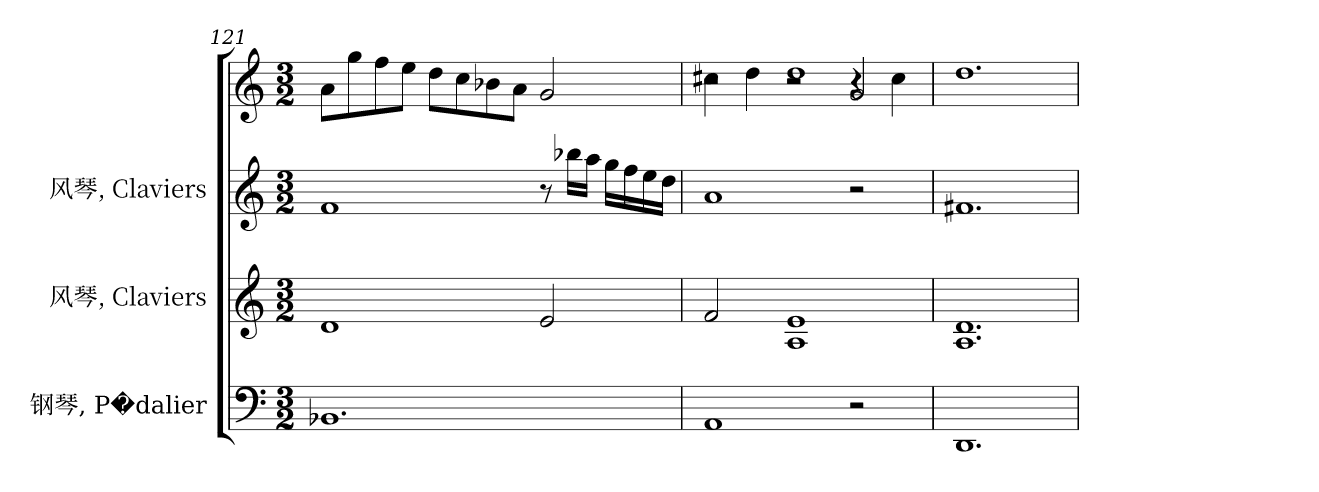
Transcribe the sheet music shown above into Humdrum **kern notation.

**kern	**kern	**kern	**kern
*part3	*part2	*part1	*part1
*staff4	*staff3	*staff2	*staff1
*I"钢琴, P�dalier	*I"风琴, Claviers	*I"风琴, Claviers	*
!!LO:PB:g=z
*clefF4	*clefG2	*clefG2	*clefG2
*k[]	*k[]	*k[]	*k[]
*M3/2	*M3/2	*M3/2	*M3/2
*MM116	*MM116	*MM116	*MM116
=121	=121	=121	=121
1.BB-X	1d	1f	8a\L
.	.	.	8gg\
.	.	.	8ff\
.	.	.	8ee\J
.	.	.	8dd\L
.	.	.	8cc\
.	.	.	8b-X\
.	.	.	8a\J
.	2e/	8r	2g/
.	.	16bb-X\LL	.
.	.	16aa\JJ	.
.	.	16gg\LL	.
.	.	16ff\	.
.	.	16ee\	.
.	.	16dd\JJ	.
=122	=122	=122	=122
*	*	*	*MM114
*	*	*	*^
*	*	*	*	*^
1AA	2f/	1a	2r	4cc#X\	2r
.	.	.	.	4dd\	.
.	1A 1e	.	1dd	2r	2r
*	*	*	*MM110	*	*
2r	.	2r	.	4r	2g/
.	.	.	.	4cc#\	.
*	*	*	*v	*v	*v
=123	=123	=123	=123
*	*	*	*MM60
1.DD	1.A 1.d	1.f#X	1.dd
=	=	=	=
*-	*-	*-	*-
